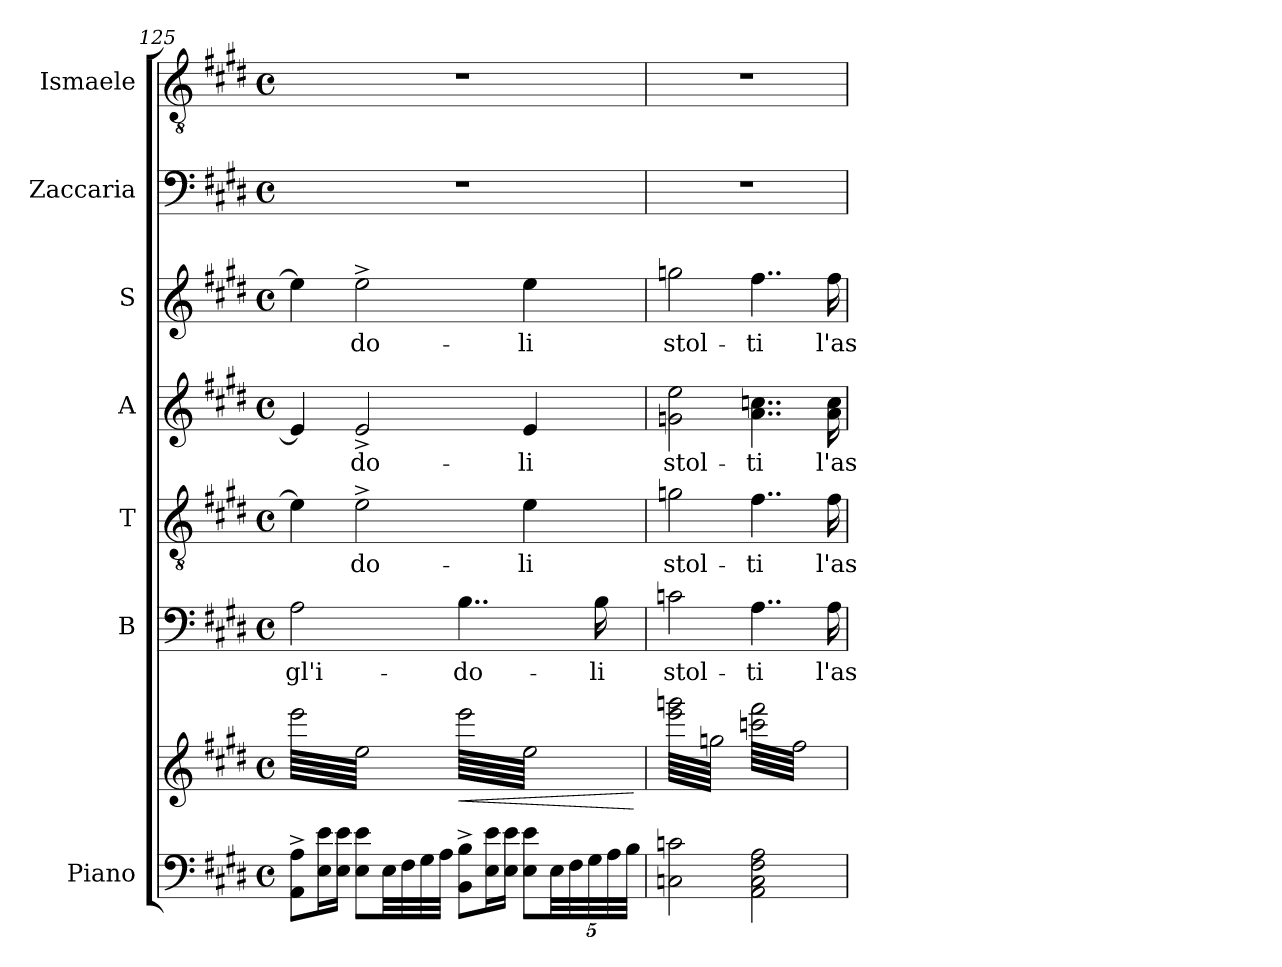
**kern	**kern	**dynam	**kern	**text	**kern	**text	**kern	**text	**kern	**text	**kern	**kern
*part7	*part7	*part7	*part6	*part6	*part5	*part5	*part4	*part4	*part3	*part3	*part2	*part1
*staff8	*staff7	*staff7/8	*staff6	*staff6	*staff5	*staff5	*staff4	*staff4	*staff3	*staff3	*staff2	*staff1
*I"Piano	*	*	*I"B	*	*I"T	*	*I"A	*	*I"S	*	*I"Zaccaria	*I"Ismaele
*I'Pno	*	*	*I'B	*	*I'T	*	*I'A	*	*I'S	*	*	*
*clefF4	*clefG2	*	*clefF4	*	*clefGv2	*	*clefG2	*	*clefG2	*	*clefF4	*clefGv2
*k[f#c#g#d#]	*k[f#c#g#d#]	*	*k[f#c#g#d#]	*	*k[f#c#g#d#]	*	*k[f#c#g#d#]	*	*k[f#c#g#d#]	*	*k[f#c#g#d#]	*k[f#c#g#d#]
*M4/4	*M4/4	*	*M4/4	*	*M4/4	*	*M4/4	*	*M4/4	*	*M4/4	*M4/4
*met(c)	*met(c)	*	*met(c)	*	*met(c)	*	*met(c)	*	*met(c)	*	*met(c)	*met(c)
=125	=125	=125	=125	=125	=125	=125	=125	=125	=125	=125	=125	=125
!	!	!	!	!LO:LY:b	!	!	!	!	!	!	!	!
*	*tremolo	*	*	*	*	*	*	*	*	*	*	*
8AA\^ 8A\^L	64eee\LLLL	.	2A\	gl'i-	4e\]	.	4e/]	.	4ee\]	.	1r	1r
.	64ee\	.	.	.	.	.	.	.	.	.	.	.
.	64eee\	.	.	.	.	.	.	.	.	.	.	.
.	64ee\	.	.	.	.	.	.	.	.	.	.	.
.	64eee\	.	.	.	.	.	.	.	.	.	.	.
.	64ee\	.	.	.	.	.	.	.	.	.	.	.
.	64eee\	.	.	.	.	.	.	.	.	.	.	.
.	64ee\	.	.	.	.	.	.	.	.	.	.	.
16E\ 16e\L	64eee\	.	.	.	.	.	.	.	.	.	.	.
.	64ee\	.	.	.	.	.	.	.	.	.	.	.
.	64eee\	.	.	.	.	.	.	.	.	.	.	.
.	64ee\	.	.	.	.	.	.	.	.	.	.	.
16E\ 16e\JJ	64eee\	.	.	.	.	.	.	.	.	.	.	.
.	64ee\	.	.	.	.	.	.	.	.	.	.	.
.	64eee\	.	.	.	.	.	.	.	.	.	.	.
.	64ee\	.	.	.	.	.	.	.	.	.	.	.
!	!	!	!	!	!	!LO:LY:b	!	!LO:LY:b	!	!LO:LY:b	!	!
8E\ 8e\L	64eee\	.	.	.	2e^\	-do-	2e^/	-do-	2ee^\	-do-	.	.
.	64ee\	.	.	.	.	.	.	.	.	.	.	.
.	64eee\	.	.	.	.	.	.	.	.	.	.	.
.	64ee\	.	.	.	.	.	.	.	.	.	.	.
.	64eee\	.	.	.	.	.	.	.	.	.	.	.
.	64ee\	.	.	.	.	.	.	.	.	.	.	.
.	64eee\	.	.	.	.	.	.	.	.	.	.	.
.	64ee\	.	.	.	.	.	.	.	.	.	.	.
32E\LL	64eee\	.	.	.	.	.	.	.	.	.	.	.
.	64ee\	.	.	.	.	.	.	.	.	.	.	.
32F#\	64eee\	.	.	.	.	.	.	.	.	.	.	.
.	64ee\	.	.	.	.	.	.	.	.	.	.	.
32G#\	64eee\	.	.	.	.	.	.	.	.	.	.	.
.	64ee\	.	.	.	.	.	.	.	.	.	.	.
32A\JJJ	64eee\	.	.	.	.	.	.	.	.	.	.	.
.	64ee\JJJJ	.	.	.	.	.	.	.	.	.	.	.
!	!	!LO:HP:b	!	!LO:LY:b	!	!	!	!	!	!	!	!
8BB\^ 8B\^L	64eee\LLLL	<	4..B\	-do-	.	.	.	.	.	.	.	.
.	64ee\	.	.	.	.	.	.	.	.	.	.	.
.	64eee\	.	.	.	.	.	.	.	.	.	.	.
.	64ee\	.	.	.	.	.	.	.	.	.	.	.
.	64eee\	.	.	.	.	.	.	.	.	.	.	.
.	64ee\	.	.	.	.	.	.	.	.	.	.	.
.	64eee\	.	.	.	.	.	.	.	.	.	.	.
.	64ee\	.	.	.	.	.	.	.	.	.	.	.
16E\ 16e\L	64eee\	.	.	.	.	.	.	.	.	.	.	.
.	64ee\	.	.	.	.	.	.	.	.	.	.	.
.	64eee\	.	.	.	.	.	.	.	.	.	.	.
.	64ee\	.	.	.	.	.	.	.	.	.	.	.
16E\ 16e\JJ	64eee\	.	.	.	.	.	.	.	.	.	.	.
.	64ee\	.	.	.	.	.	.	.	.	.	.	.
.	64eee\	.	.	.	.	.	.	.	.	.	.	.
.	64ee\	.	.	.	.	.	.	.	.	.	.	.
!	!	!	!	!	!	!LO:LY:b	!	!LO:LY:b	!	!LO:LY:b	!	!
8E\ 8e\L	64eee\	.	.	.	4e\	-li	4e/	-li	4ee\	-li	.	.
.	64ee\	.	.	.	.	.	.	.	.	.	.	.
.	64eee\	.	.	.	.	.	.	.	.	.	.	.
.	64ee\	.	.	.	.	.	.	.	.	.	.	.
.	64eee\	.	.	.	.	.	.	.	.	.	.	.
.	64ee\	.	.	.	.	.	.	.	.	.	.	.
.	64eee\	.	.	.	.	.	.	.	.	.	.	.
.	64ee\	.	.	.	.	.	.	.	.	.	.	.
*Xbrackettup	*	*	*	*	*	*	*	*	*	*	*	*
40E\LL	64eee\	.	.	.	.	.	.	.	.	.	.	.
.	64ee\	.	.	.	.	.	.	.	.	.	.	.
40F#\	.	.	.	.	.	.	.	.	.	.	.	.
.	64eee\	.	.	.	.	.	.	.	.	.	.	.
.	64ee\	.	.	.	.	.	.	.	.	.	.	.
40G#\	.	.	.	.	.	.	.	.	.	.	.	.
!	!	!	!	!LO:LY:b	!	!	!	!	!	!	!	!
.	64eee\	.	16B\	-li	.	.	.	.	.	.	.	.
40A\	.	.	.	.	.	.	.	.	.	.	.	.
.	64ee\	.	.	.	.	.	.	.	.	.	.	.
.	64eee\	.	.	.	.	.	.	.	.	.	.	.
40B\JJJ	.	.	.	.	.	.	.	.	.	.	.	.
.	64ee\JJJJ	.	.	.	.	.	.	.	.	.	.	.
.	.	[	.	.	.	.	.	.	.	.	.	.
=126	=126	=126	=126	=126	=126	=126	=126	=126	=126	=126	=126	=126
!	!	!	!	!LO:LY:b	!	!LO:LY:b	!	!LO:LY:b	!	!LO:LY:b	!	!
2Cn\ 2cn\	64eee\ 64gggn\LLLL	.	2cn\	stol-	2gn\	stol-	2gn\ 2ee\	stol-	2ggn\	stol-	1r	1r
.	64ggn\	.	.	.	.	.	.	.	.	.	.	.
.	64eee\ 64gggn\	.	.	.	.	.	.	.	.	.	.	.
.	64ggn\	.	.	.	.	.	.	.	.	.	.	.
.	64eee\ 64gggn\	.	.	.	.	.	.	.	.	.	.	.
.	64ggn\	.	.	.	.	.	.	.	.	.	.	.
.	64eee\ 64gggn\	.	.	.	.	.	.	.	.	.	.	.
.	64ggn\	.	.	.	.	.	.	.	.	.	.	.
.	64eee\ 64gggn\	.	.	.	.	.	.	.	.	.	.	.
.	64ggn\	.	.	.	.	.	.	.	.	.	.	.
.	64eee\ 64gggn\	.	.	.	.	.	.	.	.	.	.	.
.	64ggn\	.	.	.	.	.	.	.	.	.	.	.
.	64eee\ 64gggn\	.	.	.	.	.	.	.	.	.	.	.
.	64ggn\	.	.	.	.	.	.	.	.	.	.	.
.	64eee\ 64gggn\	.	.	.	.	.	.	.	.	.	.	.
.	64ggn\	.	.	.	.	.	.	.	.	.	.	.
.	64eee\ 64gggn\	.	.	.	.	.	.	.	.	.	.	.
.	64ggn\	.	.	.	.	.	.	.	.	.	.	.
.	64eee\ 64gggn\	.	.	.	.	.	.	.	.	.	.	.
.	64ggn\	.	.	.	.	.	.	.	.	.	.	.
.	64eee\ 64gggn\	.	.	.	.	.	.	.	.	.	.	.
.	64ggn\	.	.	.	.	.	.	.	.	.	.	.
.	64eee\ 64gggn\	.	.	.	.	.	.	.	.	.	.	.
.	64ggn\	.	.	.	.	.	.	.	.	.	.	.
.	64eee\ 64gggn\	.	.	.	.	.	.	.	.	.	.	.
.	64ggn\	.	.	.	.	.	.	.	.	.	.	.
.	64eee\ 64gggn\	.	.	.	.	.	.	.	.	.	.	.
.	64ggn\	.	.	.	.	.	.	.	.	.	.	.
.	64eee\ 64gggn\	.	.	.	.	.	.	.	.	.	.	.
.	64ggn\	.	.	.	.	.	.	.	.	.	.	.
.	64eee\ 64gggn\	.	.	.	.	.	.	.	.	.	.	.
.	64ggn\JJJJ	.	.	.	.	.	.	.	.	.	.	.
!	!	!	!	!LO:LY:b	!	!LO:LY:b	!	!LO:LY:b	!	!LO:LY:b	!	!
2AA\ 2C\ 2F#\ 2A\	64cccn\ 64fff#\LLLL	.	4..A\	-ti	4..f#\	-ti	4..a\ 4..ccn\	-ti	4..ff#\	-ti	.	.
.	64ff#\	.	.	.	.	.	.	.	.	.	.	.
.	64cccn\ 64fff#\	.	.	.	.	.	.	.	.	.	.	.
.	64ff#\	.	.	.	.	.	.	.	.	.	.	.
.	64cccn\ 64fff#\	.	.	.	.	.	.	.	.	.	.	.
.	64ff#\	.	.	.	.	.	.	.	.	.	.	.
.	64cccn\ 64fff#\	.	.	.	.	.	.	.	.	.	.	.
.	64ff#\	.	.	.	.	.	.	.	.	.	.	.
.	64cccn\ 64fff#\	.	.	.	.	.	.	.	.	.	.	.
.	64ff#\	.	.	.	.	.	.	.	.	.	.	.
.	64cccn\ 64fff#\	.	.	.	.	.	.	.	.	.	.	.
.	64ff#\	.	.	.	.	.	.	.	.	.	.	.
.	64cccn\ 64fff#\	.	.	.	.	.	.	.	.	.	.	.
.	64ff#\	.	.	.	.	.	.	.	.	.	.	.
.	64cccn\ 64fff#\	.	.	.	.	.	.	.	.	.	.	.
.	64ff#\	.	.	.	.	.	.	.	.	.	.	.
.	64cccn\ 64fff#\	.	.	.	.	.	.	.	.	.	.	.
.	64ff#\	.	.	.	.	.	.	.	.	.	.	.
.	64cccn\ 64fff#\	.	.	.	.	.	.	.	.	.	.	.
.	64ff#\	.	.	.	.	.	.	.	.	.	.	.
.	64cccn\ 64fff#\	.	.	.	.	.	.	.	.	.	.	.
.	64ff#\	.	.	.	.	.	.	.	.	.	.	.
.	64cccn\ 64fff#\	.	.	.	.	.	.	.	.	.	.	.
.	64ff#\	.	.	.	.	.	.	.	.	.	.	.
.	64cccn\ 64fff#\	.	.	.	.	.	.	.	.	.	.	.
.	64ff#\	.	.	.	.	.	.	.	.	.	.	.
.	64cccn\ 64fff#\	.	.	.	.	.	.	.	.	.	.	.
.	64ff#\	.	.	.	.	.	.	.	.	.	.	.
!	!	!	!	!LO:LY:b	!	!LO:LY:b	!	!LO:LY:b	!	!LO:LY:b	!	!
.	64cccn\ 64fff#\	.	16A\	l'as-	16f#\	l'as-	16a\ 16cc\	l'as-	16ff#\	l'as-	.	.
.	64ff#\	.	.	.	.	.	.	.	.	.	.	.
.	64cccn\ 64fff#\	.	.	.	.	.	.	.	.	.	.	.
.	64ff#\JJJJ	.	.	.	.	.	.	.	.	.	.	.
*	*Xtremolo	*	*	*	*	*	*	*	*	*	*	*
.	.	.	.	.	.	.	.	.	.	.	.	.
.	.	.	.	.	.	.	.	.	.	.	.	.
.	.	.	.	.	.	.	.	.	.	.	.	.
.	.	.	.	.	.	.	.	.	.	.	.	.
.	.	.	.	.	.	.	.	.	.	.	.	.
.	.	.	.	.	.	.	.	.	.	.	.	.
.	.	.	.	.	.	.	.	.	.	.	.	.
.	.	.	.	.	.	.	.	.	.	.	.	.
.	.	.	.	.	.	.	.	.	.	.	.	.
.	.	.	.	.	.	.	.	.	.	.	.	.
.	.	.	.	.	.	.	.	.	.	.	.	.
.	.	.	.	.	.	.	.	.	.	.	.	.
.	.	.	.	.	.	.	.	.	.	.	.	.
.	.	.	.	.	.	.	.	.	.	.	.	.
.	.	.	.	.	.	.	.	.	.	.	.	.
.	.	.	.	.	.	.	.	.	.	.	.	.
=	=	=	=	=	=	=	=	=	=	=	=	=
*-	*-	*-	*-	*-	*-	*-	*-	*-	*-	*-	*-	*-
